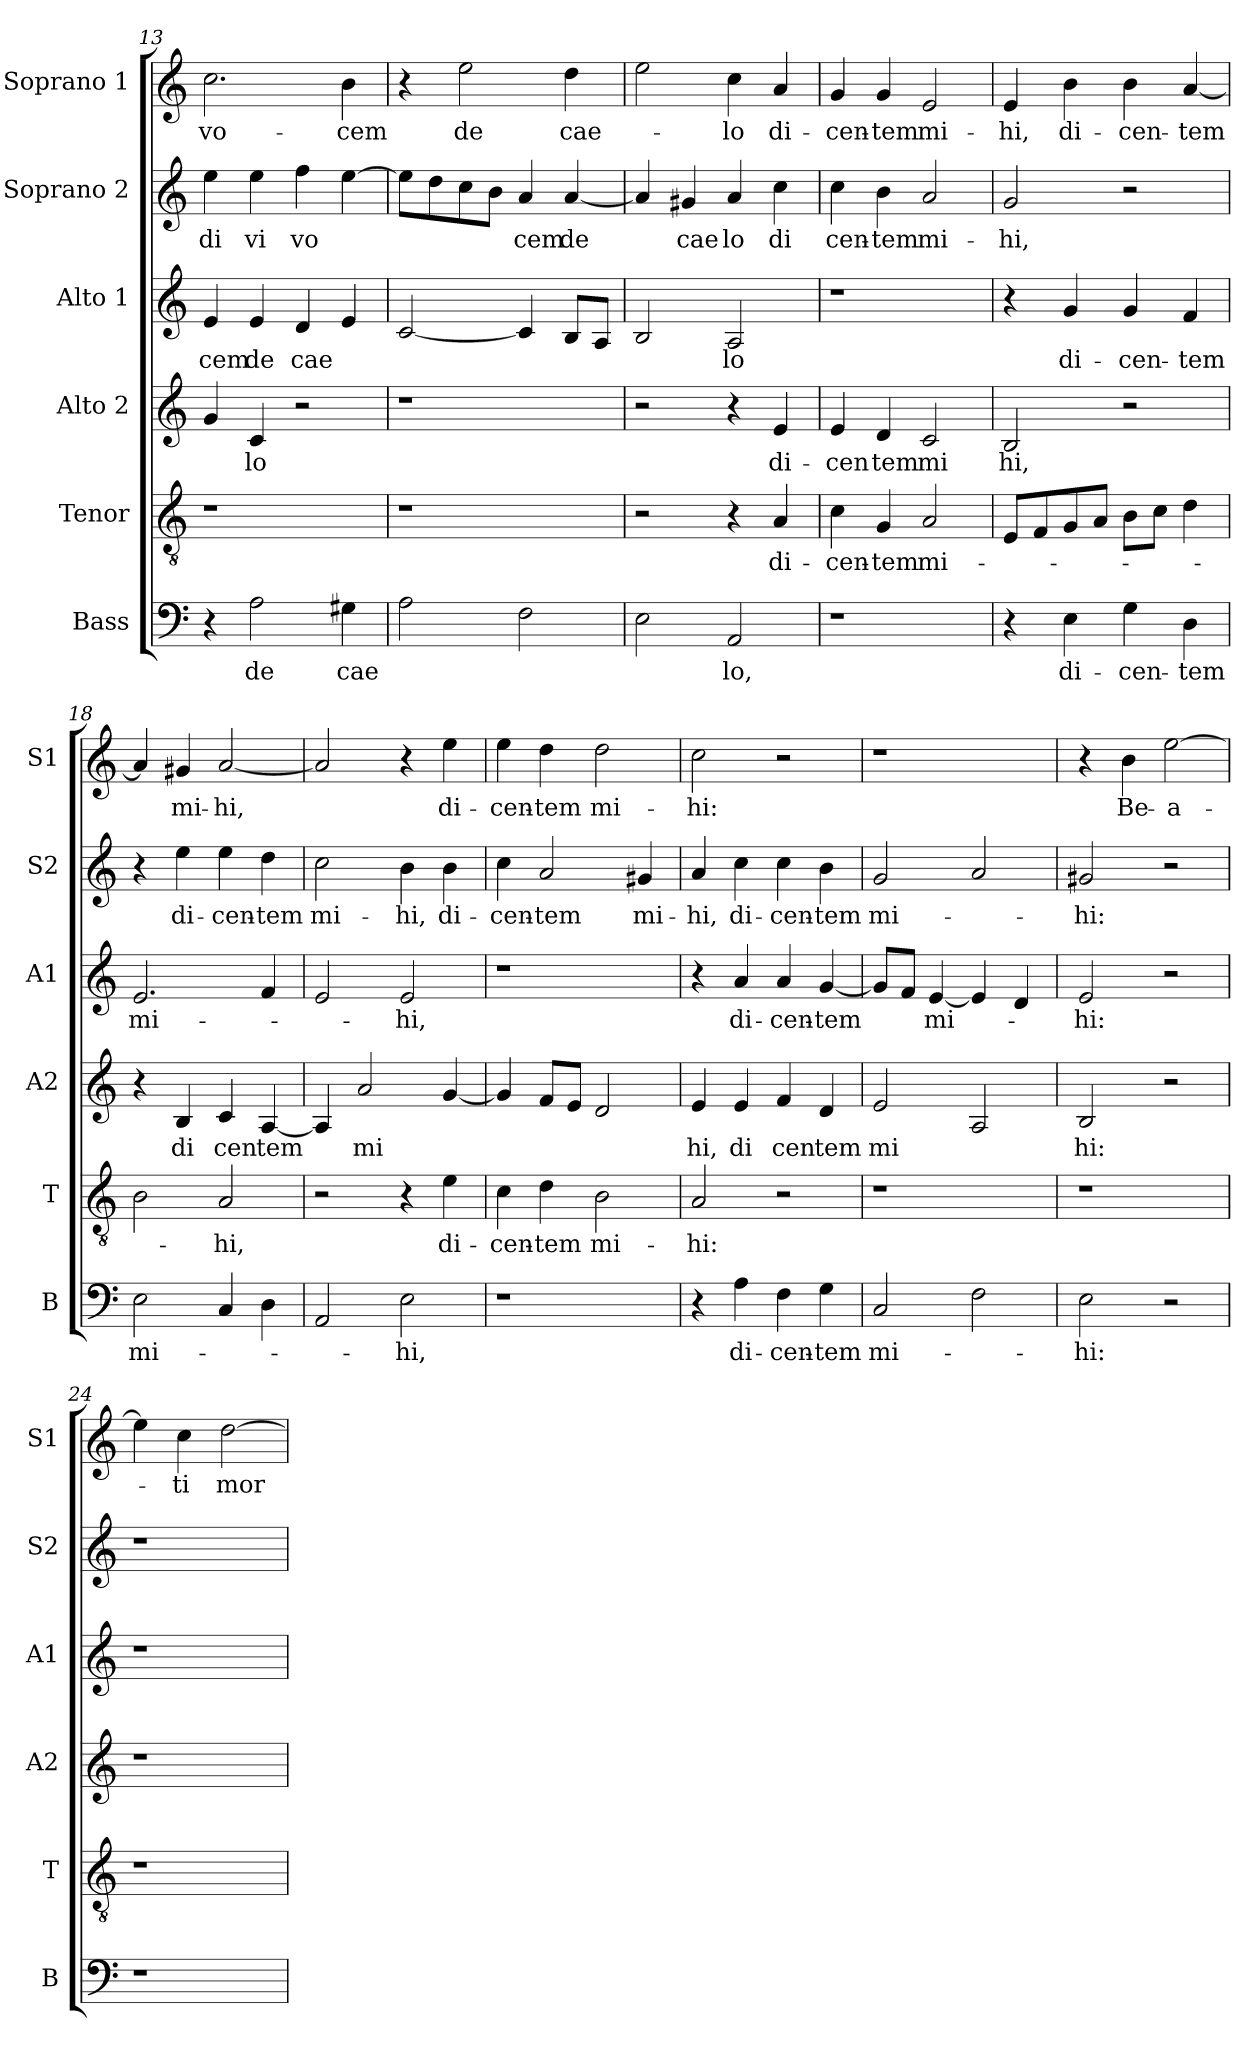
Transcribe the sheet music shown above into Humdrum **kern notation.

**kern	**text	**kern	**text	**kern	**text	**kern	**text	**kern	**text	**kern	**text
*part6	*part6	*part5	*part5	*part4	*part4	*part3	*part3	*part2	*part2	*part1	*part1
*staff6	*staff6	*staff5	*staff5	*staff4	*staff4	*staff3	*staff3	*staff2	*staff2	*staff1	*staff1
*I"Bass	*	*I"Tenor	*	*I"Alto 2	*	*I"Alto 1	*	*I"Soprano 2	*	*I"Soprano 1	*
*I'B	*	*I'T	*	*I'A2	*	*I'A1	*	*I'S2	*	*I'S1	*
*clefF4	*	*clefGv2	*	*clefG2	*	*clefG2	*	*clefG2	*	*clefG2	*
=13	=13	=13	=13	=13	=13	=13	=13	=13	=13	=13	=13
!	!	!	!	!	!	!	!LO:LY:b:cj	!	!LO:LY:b:cj	!	!LO:LY:b:cj
4r	.	1r	.	4g/	.	4e/	cem	4ee\	di	2.cc\	vo-
!	!LO:LY:b:cj	!	!	!	!LO:LY:b:cj	!	!LO:LY:b:cj	!	!LO:LY:b:cj	!	!
2A\	de	.	.	4c/	-lo	4e/	de	4ee\	vi	.	.
!	!	!	!	!	!	!	!LO:LY:b	!	!LO:LY:b:cj	!	!
.	.	.	.	2r	.	4d/	cae	4ff\	vo	.	.
!	!LO:LY:b	!	!	!	!	!	!	!	!	!	!LO:LY:b:cj
4G#X\	cae	.	.	.	.	4e/	.	[>4ee\	.	4b\	-cem
=14	=14	=14	=14	=14	=14	=14	=14	=14	=14	=14	=14
2A\	.	1r	.	1r	.	[<2c/	.	8ee\L]	.	4r	.
.	.	.	.	.	.	.	.	8dd\	.	.	.
!	!	!	!	!	!	!	!	!	!	!	!LO:LY:b:cj
.	.	.	.	.	.	.	.	8cc\	.	2ee\	de
.	.	.	.	.	.	.	.	8b\J	.	.	.
!	!	!	!	!	!	!	!	!	!LO:LY:b:cj	!	!
2F\	.	.	.	.	.	4c/]	.	4a/	cem	.	.
!	!	!	!	!	!	!	!	!	!LO:LY:b:cj	!	!LO:LY:b
.	.	.	.	.	.	8B/L	.	[<4a/	de	4dd\	cae-
.	.	.	.	.	.	8A/J	.	.	.	.	.
=15	=15	=15	=15	=15	=15	=15	=15	=15	=15	=15	=15
2E\	.	2r	.	2r	.	2B/	.	4a/]	.	2ee\	.
!	!	!	!	!	!	!	!	!	!LO:LY:b:cj	!	!
.	.	.	.	.	.	.	.	4g#X/	cae	.	.
!	!LO:LY:b:cj	!	!	!	!	!	!LO:LY:b:cj	!	!LO:LY:b:cj	!	!LO:LY:b:cj
2AA/	lo,	4r	.	4r	.	2A/	lo	4a/	lo	4cc\	-lo
!	!	!	!LO:LY:b:cj	!	!LO:LY:b:cj	!	!	!	!LO:LY:b:cj	!	!LO:LY:b:cj
.	.	4A/	di-	4e/	di-	.	.	4cc\	di	4a/	di-
!!LO:LB:g=z
=16	=16	=16	=16	=16	=16	=16	=16	=16	=16	=16	=16
!	!	!	!LO:LY:b:cj	!	!LO:LY:b:cj	!	!	!	!LO:LY:b:cj	!	!LO:LY:b:cj
1r	.	4c\	-cen-	4e/	-cen	1r	.	4cc\	cen-	4g/	-cen-
!	!	!	!LO:LY:b:cj	!	!LO:LY:b:cj	!	!	!	!LO:LY:b:cj	!	!LO:LY:b:cj
.	.	4G/	-tem	4d/	tem	.	.	4b\	-tem	4g/	-tem
!	!	!	!LO:LY:b:cj	!	!LO:LY:b:cj	!	!	!	!LO:LY:b:cj	!	!LO:LY:b:cj
.	.	2A/	mi-	2c/	mi	.	.	2a/	mi-	2e/	mi-
=17	=17	=17	=17	=17	=17	=17	=17	=17	=17	=17	=17
!	!	!	!	!	!LO:LY:b:cj	!	!	!	!LO:LY:b:cj	!	!LO:LY:b:cj
4r	.	8E/L	.	2B/	hi,	4r	.	2g/	-hi,	4e/	-hi,
.	.	8F/	.	.	.	.	.	.	.	.	.
!	!LO:LY:b:cj	!	!	!	!	!	!LO:LY:b:cj	!	!	!	!LO:LY:b:cj
4E\	di-	8G/	.	.	.	4g/	di-	.	.	4b\	di-
.	.	8A/J	.	.	.	.	.	.	.	.	.
!	!LO:LY:b:cj	!	!	!	!	!	!LO:LY:b:cj	!	!	!	!LO:LY:b:cj
4G\	-cen-	8B\L	.	2r	.	4g/	-cen-	2r	.	4b\	-cen-
.	.	8c\J	.	.	.	.	.	.	.	.	.
!	!LO:LY:b:cj	!	!	!	!	!	!LO:LY:b:cj	!	!	!	!LO:LY:b
4D\	-tem	4d\	.	.	.	4f/	-tem	.	.	[<4a/	-tem
=18	=18	=18	=18	=18	=18	=18	=18	=18	=18	=18	=18
!	!LO:LY:b:cj	!	!	!	!	!	!LO:LY:b:cj	!	!	!	!
2E\	mi-	2B\	.	4r	.	2.e/	mi-	4r	.	4a/]	.
!	!	!	!	!	!LO:LY:b:cj	!	!	!	!LO:LY:b:cj	!	!LO:LY:b:cj
.	.	.	.	4B/	di	.	.	4ee\	di-	4g#X/	mi-
!	!	!	!LO:LY:b:cj	!	!LO:LY:b:cj	!	!	!	!LO:LY:b:cj	!	!LO:LY:b:cj
4C/	.	2A/	-hi,	4c/	cen	.	.	4ee\	-cen-	[<2a/	-hi,
!	!	!	!	!	!LO:LY:b	!	!	!	!LO:LY:b:cj	!	!
4D\	.	.	.	[<4A/	tem	4f/	.	4dd\	-tem	.	.
=19	=19	=19	=19	=19	=19	=19	=19	=19	=19	=19	=19
!	!	!	!	!	!	!	!	!	!LO:LY:b:cj	!	!
2AA/	.	2r	.	4A/]	.	2e/	.	2cc\	mi-	2a/]	.
!	!	!	!	!	!LO:LY:b:cj	!	!	!	!	!	!
.	.	.	.	2a/	mi	.	.	.	.	.	.
!	!LO:LY:b:cj	!	!	!	!	!	!LO:LY:b:cj	!	!LO:LY:b:cj	!	!
2E\	-hi,	4r	.	.	.	2e/	-hi,	4b\	-hi,	4r	.
!	!	!	!LO:LY:b:cj	!	!	!	!	!	!LO:LY:b:cj	!	!LO:LY:b:cj
.	.	4e\	di-	[<4g/	.	.	.	4b\	di-	4ee\	di-
=20	=20	=20	=20	=20	=20	=20	=20	=20	=20	=20	=20
!	!	!	!LO:LY:b:cj	!	!	!	!	!	!LO:LY:b:cj	!	!LO:LY:b:cj
1r	.	4c\	-cen-	4g/]	.	1r	.	4cc\	-cen-	4ee\	-cen-
!	!	!	!LO:LY:b:cj	!	!	!	!	!	!LO:LY:b:cj	!	!LO:LY:b:cj
.	.	4d\	-tem	8f/L	.	.	.	2a/	-tem	4dd\	-tem
.	.	.	.	8e/J	.	.	.	.	.	.	.
!	!	!	!LO:LY:b:cj	!	!	!	!	!	!	!	!LO:LY:b:cj
.	.	2B\	mi-	2d/	.	.	.	.	.	2dd\	mi-
!	!	!	!	!	!	!	!	!	!LO:LY:b:cj	!	!
.	.	.	.	.	.	.	.	4g#X/	mi-	.	.
!!LO:PB:g=z
=21	=21	=21	=21	=21	=21	=21	=21	=21	=21	=21	=21
!	!	!	!LO:LY:b:cj	!	!LO:LY:b:cj	!	!	!	!LO:LY:b:cj	!	!LO:LY:b:cj
4r	.	2A/	-hi:	4e/	hi,	4r	.	4a/	-hi,	2cc\	-hi:
!	!LO:LY:b:cj	!	!	!	!LO:LY:b:cj	!	!LO:LY:b:cj	!	!LO:LY:b:cj	!	!
4A\	di-	.	.	4e/	di	4a/	di-	4cc\	di-	.	.
!	!LO:LY:b:cj	!	!	!	!LO:LY:b:cj	!	!LO:LY:b:cj	!	!LO:LY:b:cj	!	!
4F\	-cen-	2r	.	4f/	cen	4a/	-cen-	4cc\	-cen-	2r	.
!	!LO:LY:b:cj	!	!	!	!LO:LY:b:cj	!	!LO:LY:b	!	!LO:LY:b:cj	!	!
4G\	-tem	.	.	4d/	tem	[<4g/	-tem	4b\	-tem	.	.
=22	=22	=22	=22	=22	=22	=22	=22	=22	=22	=22	=22
!	!LO:LY:b:cj	!	!	!	!LO:LY:b:cj	!	!	!	!LO:LY:b:cj	!	!
2C/	mi-	1r	.	2e/	mi	8g/L]	.	2g/	mi-	1r	.
.	.	.	.	.	.	8f/J	.	.	.	.	.
!	!	!	!	!	!	!	!LO:LY:b	!	!	!	!
.	.	.	.	.	.	[<4e/	mi-	.	.	.	.
2F\	.	.	.	2A/	.	4e/]	.	2a/	.	.	.
.	.	.	.	.	.	4d/	.	.	.	.	.
=23	=23	=23	=23	=23	=23	=23	=23	=23	=23	=23	=23
!	!LO:LY:b:cj	!	!	!	!LO:LY:b:cj	!	!LO:LY:b:cj	!	!LO:LY:b:cj	!	!
2E\	-hi:	1r	.	2B/	hi:	2e/	-hi:	2g#X/	-hi:	4r	.
!	!	!	!	!	!	!	!	!	!	!	!LO:LY:b:cj
.	.	.	.	.	.	.	.	.	.	4b\	Be-
!	!	!	!	!	!	!	!	!	!	!	!LO:LY:b:cj
2r	.	.	.	2r	.	2r	.	2r	.	[>2ee\	-a-
=24	=24	=24	=24	=24	=24	=24	=24	=24	=24	=24	=24
1r	.	1r	.	1r	.	1r	.	1r	.	4ee\]	.
!	!	!	!	!	!	!	!	!	!	!	!LO:LY:b:cj
.	.	.	.	.	.	.	.	.	.	4cc\	-ti
!	!	!	!	!	!	!	!	!	!	!	!LO:LY:b
.	.	.	.	.	.	.	.	.	.	[>2dd\	mor-
=	=	=	=	=	=	=	=	=	=	=	=
*-	*-	*-	*-	*-	*-	*-	*-	*-	*-	*-	*-
